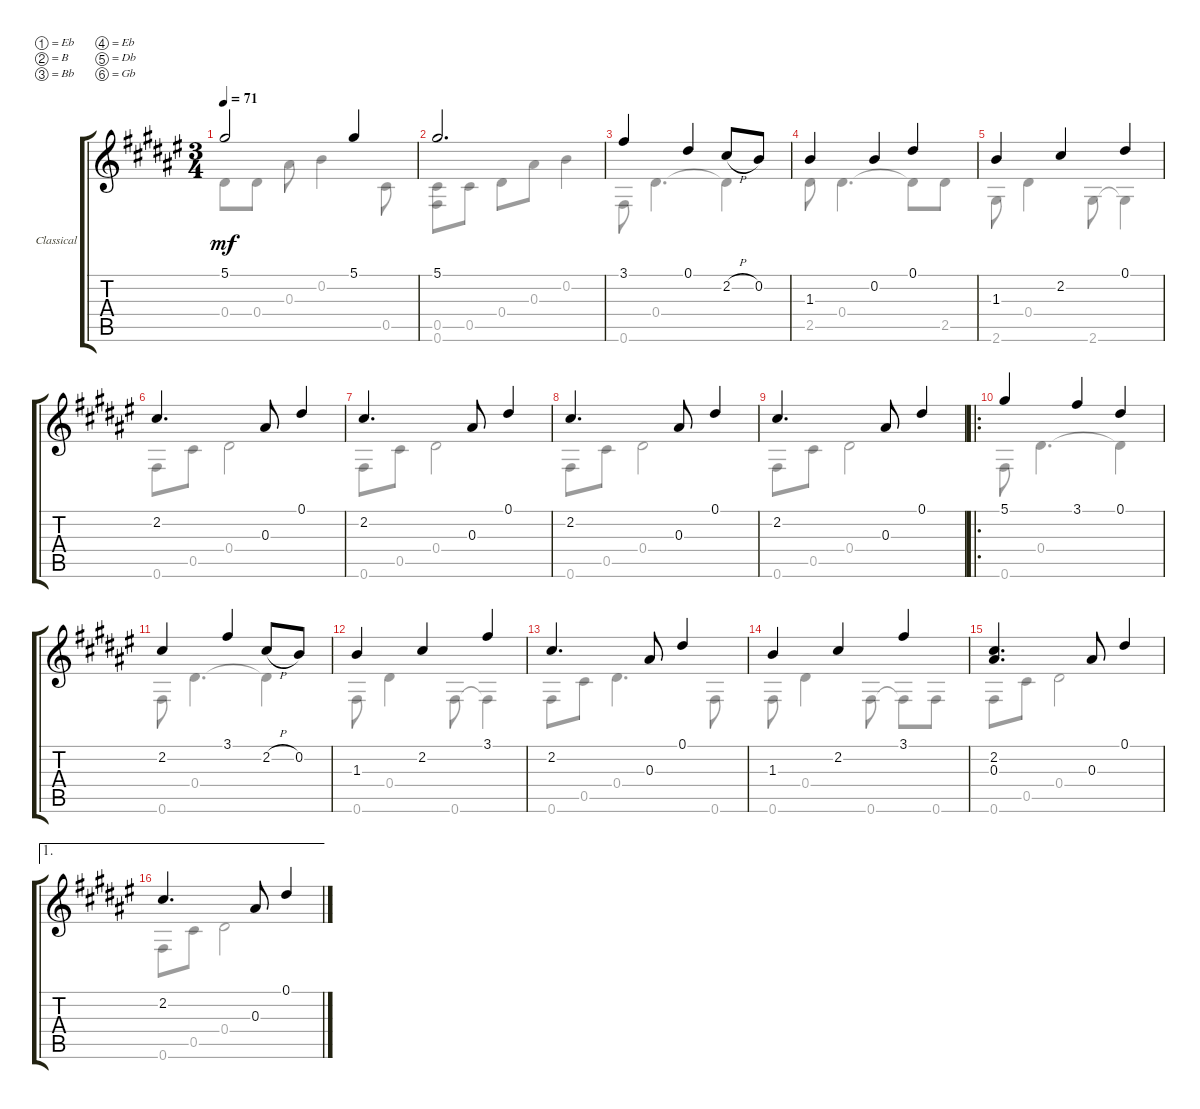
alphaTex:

\defaultSystemsLayout 4
\bracketExtendMode groupsimilarinstruments
\firstSystemTrackNameOrientation horizontal
\otherSystemsTrackNameOrientation horizontal
\track ("Classical Guitar" "Classical ") {instrument acousticguitarsteel}
\staff {score tabs}
\tuning (Eb4 B3 Bb3 Eb3 Db3 Gb2)
\voice
\ts (3 4)
\tempo 71
\clef g2
\ks f#
5.1.2{dy mf} 5.1.4 |
5.1.2{d} |
3.1.4 0.1.4 2.2{h}.8 0.2.8 |
1.3.4 0.2.4 0.1.4 |
1.3.4 2.2.4 0.1.4 |
2.2.4{d} 0.3.8 0.1.4 |
2.2.4{d} 0.3.8 0.1.4 |
2.2.4{d} 0.3.8 0.1.4 |
2.2.4{d} 0.3.8 0.1.4 |
\ro
5.1.4 3.1.4 0.1.4 |
2.2.4 3.1.4 2.2{h}.8 0.2.8 |
1.3.4 2.2.4 3.1.4 |
2.2.4{d} 0.3.8 0.1.4 |
1.3.4 2.2.4 3.1.4 |
(2.2 0.3).4{d} 0.3.8 0.1.4 |
\ae 1
2.2.4{d} 0.3.8 0.1.4
\voice
\clef g2
\ottava regular
\simile none
\ks f#
0.4.8{dy mf} 0.4.8 0.3.8 0.2.4 0.5.8 |
(0.5 0.6).8 0.5.8 0.4.8 0.3.8 0.2.4 |
0.6.8 0.4.4{d} 0.4{t}.4 |
2.5.8 0.4.4{d} 0.4{t}.8 2.5.8 |
2.6.8 0.4.4 2.6.8 2.6{t}.4 |
0.6.8 0.5.8 0.4.2 |
0.6.8 0.5.8 0.4.2 |
0.6.8 0.5.8 0.4.2 |
0.6.8 0.5.8 0.4.2 |
0.6.8 0.4.4{d} 0.4{t}.4 |
0.6.8 0.4.4{d} 0.4{t}.4 |
0.6.8 0.4.4 0.6.8 0.6{t}.4 |
0.6.8 0.5.8 0.4.4{d} 0.6.8 |
0.6.8 0.4.4 0.6.8 0.6{t}.8 0.6.8 |
0.6.8 0.5.8 0.4.2 |
0.6.8 0.5.8 0.4.2
